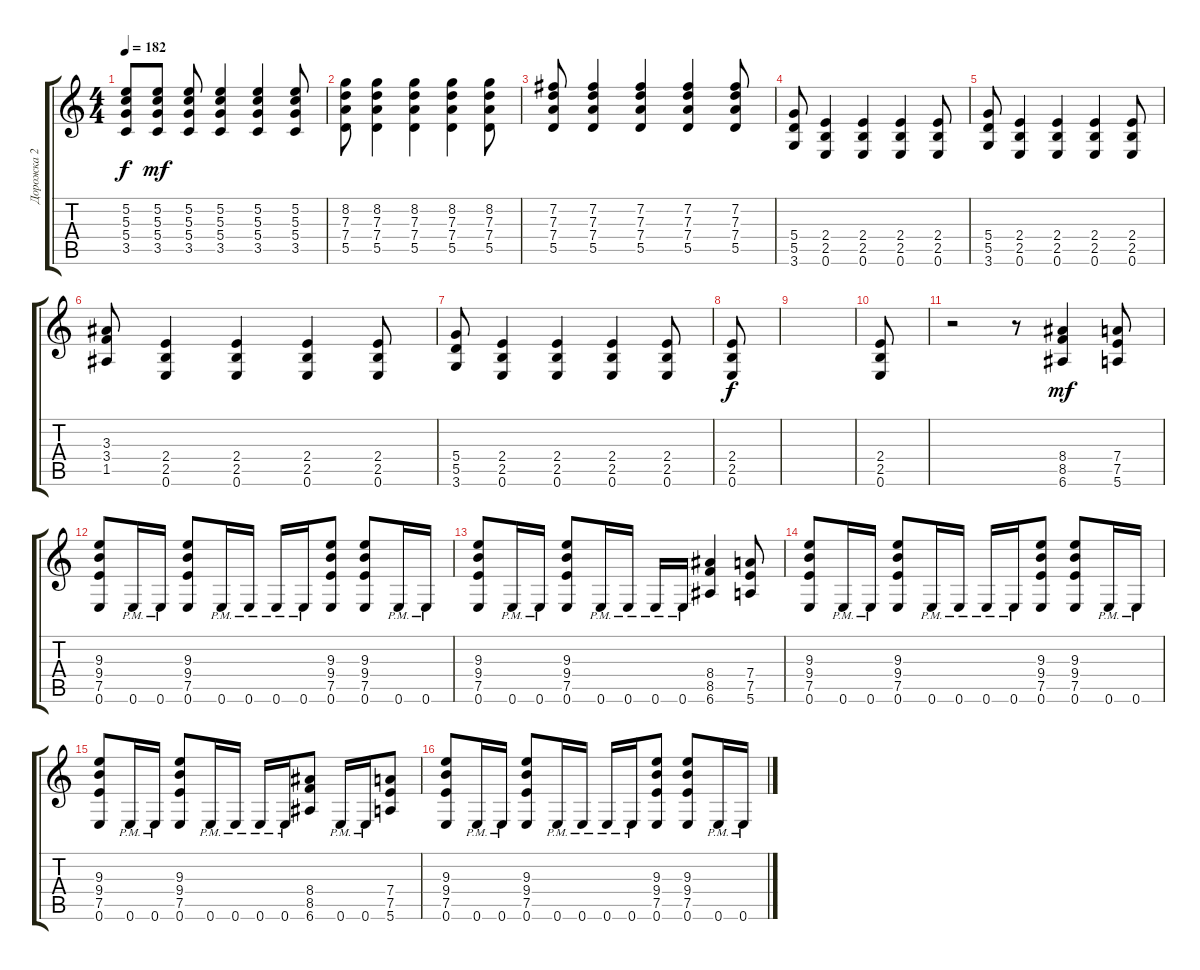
\track ("Дорожка 2" "Дорожка 2") {instrument overdrivenguitar}
\staff {score tabs}
\tuning (E4 B3 G3 D3 A2 E2) {hide}
\ts (4 4)
\tempo 182
\clef g2
\ks c
(5.2{t} 5.3{t} 5.4{t} 3.5{t}).8{dy f} (5.2 5.3 5.4 3.5).8{dy mf} (5.2 5.3 5.4 3.5).8 (5.2 5.3 5.4 3.5).4 (5.2 5.3 5.4 3.5).4 (5.2 5.3 5.4 3.5).8 |
(8.2 7.3 7.4 5.5).8 (8.2 7.3 7.4 5.5).4 (8.2 7.3 7.4 5.5).4 (8.2 7.3 7.4 5.5).4 (8.2 7.3 7.4 5.5).8 |
(7.2 7.3 7.4 5.5).8 (7.2 7.3 7.4 5.5).4 (7.2 7.3 7.4 5.5).4 (7.2 7.3 7.4 5.5).4 (7.2 7.3 7.4 5.5).8 |
(5.4 5.5 3.6).8{instrument overdrivenguitar} (2.4 2.5 0.6).4 (2.4 2.5 0.6).4 (2.4 2.5 0.6).4 (2.4 2.5 0.6).8 |
(5.4 5.5 3.6).8 (2.4 2.5 0.6).4 (2.4 2.5 0.6).4 (2.4 2.5 0.6).4 (2.4 2.5 0.6).8 |
(3.3 3.4 1.5).8 (2.4 2.5 0.6).4 (2.4 2.5 0.6).4 (2.4 2.5 0.6).4 (2.4 2.5 0.6).8 |
(5.4 5.5 3.6).8 (2.4 2.5 0.6).4 (2.4 2.5 0.6).4 (2.4 2.5 0.6).4 (2.4 2.5 0.6).8 |
(2.4 2.5 0.6).8{dy f} |
|
(2.4 2.5 0.6).8 |
r.2 r.8 (8.4 8.5 6.6).4{dy mf} (7.4 7.5 5.6).8 |
(9.3 9.4 7.5 0.6).8 0.6{pm}.16 0.6{pm}.16 (9.3 9.4 7.5 0.6).8 0.6{pm}.16 0.6{pm}.16 0.6{pm}.16 0.6{pm}.16 (9.3 9.4 7.5 0.6).8 (9.3 9.4 7.5 0.6).8 0.6{pm}.16 0.6{pm}.16 |
(9.3 9.4 7.5 0.6).8 0.6{pm}.16 0.6{pm}.16 (9.3 9.4 7.5 0.6).8 0.6{pm}.16 0.6{pm}.16 0.6{pm}.16 0.6{pm}.16 (8.4 8.5 6.6).4 (7.4 7.5 5.6).8 |
(9.3 9.4 7.5 0.6).8 0.6{pm}.16 0.6{pm}.16 (9.3 9.4 7.5 0.6).8 0.6{pm}.16 0.6{pm}.16 0.6{pm}.16 0.6{pm}.16 (9.3 9.4 7.5 0.6).8 (9.3 9.4 7.5 0.6).8 0.6{pm}.16 0.6{pm}.16 |
(9.3 9.4 7.5 0.6).8 0.6{pm}.16 0.6{pm}.16 (9.3 9.4 7.5 0.6).8 0.6{pm}.16 0.6{pm}.16 0.6{pm}.16 0.6{pm}.16 (8.4 8.5 6.6).8 0.6{pm}.16 0.6{pm}.16 (7.4 7.5 5.6).8 |
(9.3 9.4 7.5 0.6).8 0.6{pm}.16 0.6{pm}.16 (9.3 9.4 7.5 0.6).8 0.6{pm}.16 0.6{pm}.16 0.6{pm}.16 0.6{pm}.16 (9.3 9.4 7.5 0.6).8 (9.3 9.4 7.5 0.6).8 0.6{pm}.16 0.6{pm}.16
